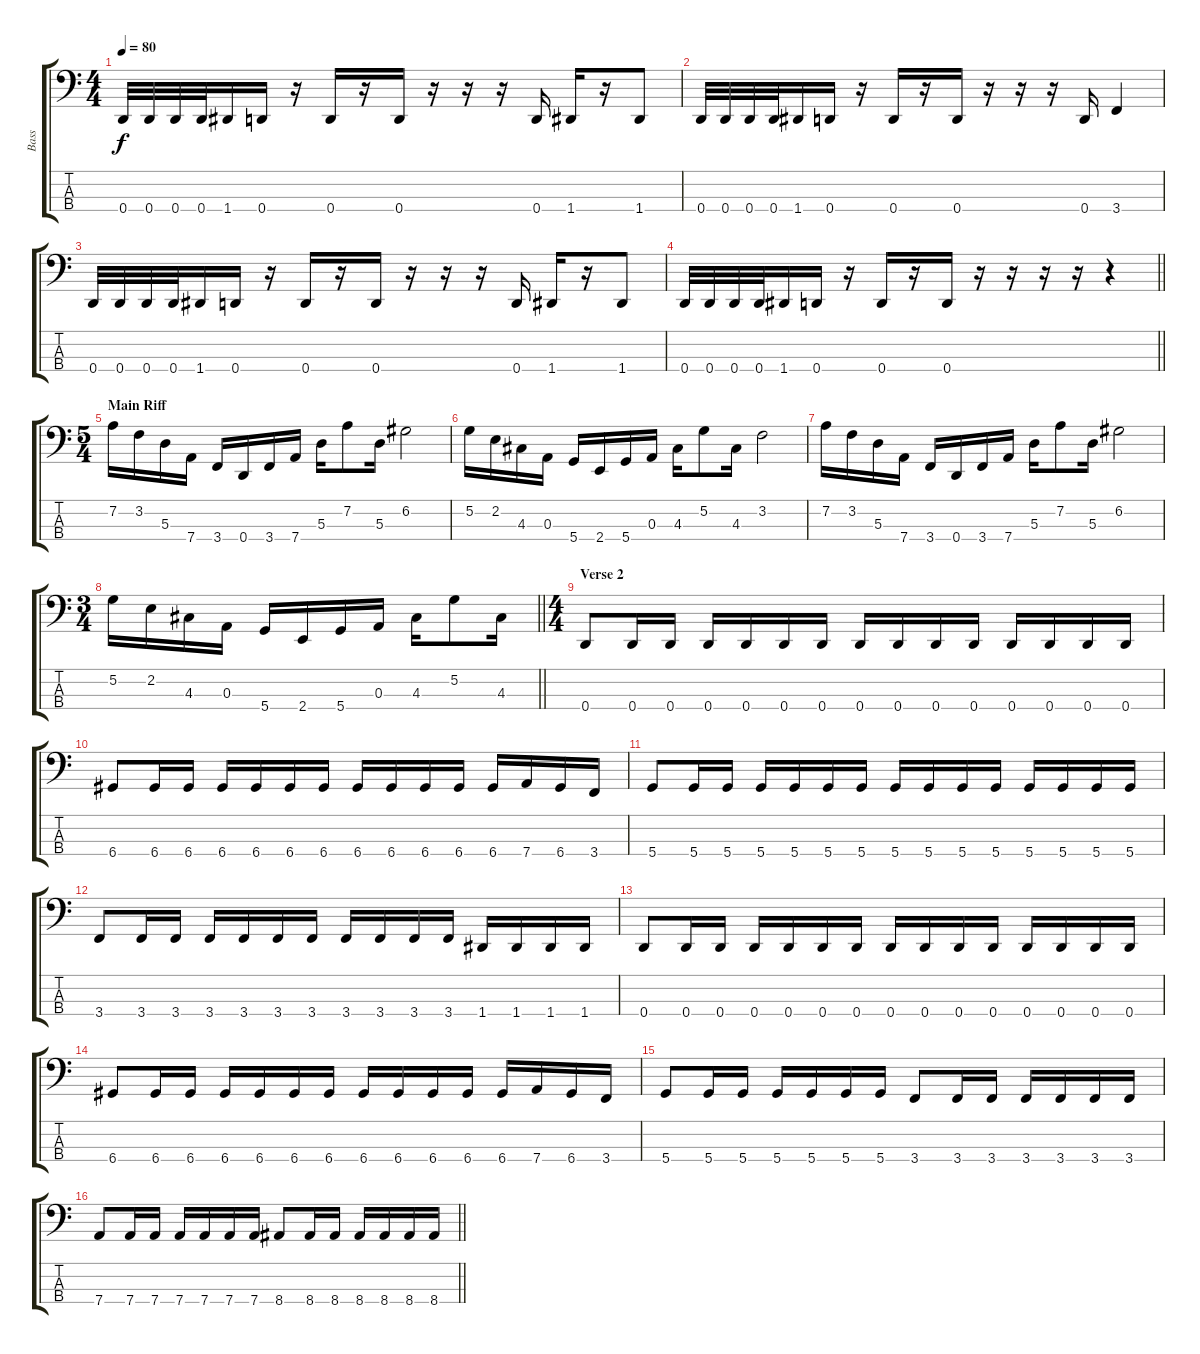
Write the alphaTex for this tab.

\track ("Bass" "Bass") {instrument electricbassfinger}
\staff {score tabs}
\tuning (G2 D2 A1 D1) {hide}
\ts (4 4)
\tempo 80
\clef f4
\ks c
0.4.32{dy f} 0.4.32 0.4.32 0.4.32 1.4.16 0.4.16 r.16 0.4.16 r.16 0.4.16 r.16 r.16 r.16 0.4.16 1.4.16 r.16 1.4.8 |
0.4.32 0.4.32 0.4.32 0.4.32 1.4.16 0.4.16 r.16 0.4.16 r.16 0.4.16 r.16 r.16 r.16 0.4.16 3.4.4 |
0.4.32 0.4.32 0.4.32 0.4.32 1.4.16 0.4.16 r.16 0.4.16 r.16 0.4.16 r.16 r.16 r.16 0.4.16 1.4.16 r.16 1.4.8 |
\barLineRight lightlight
0.4.32 0.4.32 0.4.32 0.4.32 1.4.16 0.4.16 r.16 0.4.16 r.16 0.4.16 r.16 r.16 r.16 r.16 r.4 |
\ts (5 4)
\section ("" "Main Riff")
7.2.16 3.2.16 5.3.16 7.4.16 3.4.16 0.4.16 3.4.16 7.4.16 5.3.16 7.2.8 5.3.16 6.2.2 |
5.2.16 2.2.16 4.3.16 0.3.16 5.4.16 2.4.16 5.4.16 0.3.16 4.3.16 5.2.8 4.3.16 3.2.2 |
7.2.16 3.2.16 5.3.16 7.4.16 3.4.16 0.4.16 3.4.16 7.4.16 5.3.16 7.2.8 5.3.16 6.2.2 |
\ts (3 4)
\barLineRight lightlight
5.2.16 2.2.16 4.3.16 0.3.16 5.4.16 2.4.16 5.4.16 0.3.16 4.3.16 5.2.8 4.3.16 |
\ts (4 4)
\section ("" "Verse 2")
0.4.8 0.4.16 0.4.16 0.4.16 0.4.16 0.4.16 0.4.16 0.4.16 0.4.16 0.4.16 0.4.16 0.4.16 0.4.16 0.4.16 0.4.16 |
6.4.8 6.4.16 6.4.16 6.4.16 6.4.16 6.4.16 6.4.16 6.4.16 6.4.16 6.4.16 6.4.16 6.4.16 7.4.16 6.4.16 3.4.16 |
5.4.8 5.4.16 5.4.16 5.4.16 5.4.16 5.4.16 5.4.16 5.4.16 5.4.16 5.4.16 5.4.16 5.4.16 5.4.16 5.4.16 5.4.16 |
3.4.8 3.4.16 3.4.16 3.4.16 3.4.16 3.4.16 3.4.16 3.4.16 3.4.16 3.4.16 3.4.16 1.4.16 1.4.16 1.4.16 1.4.16 |
0.4.8 0.4.16 0.4.16 0.4.16 0.4.16 0.4.16 0.4.16 0.4.16 0.4.16 0.4.16 0.4.16 0.4.16 0.4.16 0.4.16 0.4.16 |
6.4.8 6.4.16 6.4.16 6.4.16 6.4.16 6.4.16 6.4.16 6.4.16 6.4.16 6.4.16 6.4.16 6.4.16 7.4.16 6.4.16 3.4.16 |
5.4.8 5.4.16 5.4.16 5.4.16 5.4.16 5.4.16 5.4.16 3.4.8 3.4.16 3.4.16 3.4.16 3.4.16 3.4.16 3.4.16 |
\barLineRight lightlight
7.4.8 7.4.16 7.4.16 7.4.16 7.4.16 7.4.16 7.4.16 8.4.8 8.4.16 8.4.16 8.4.16 8.4.16 8.4.16 8.4.16
